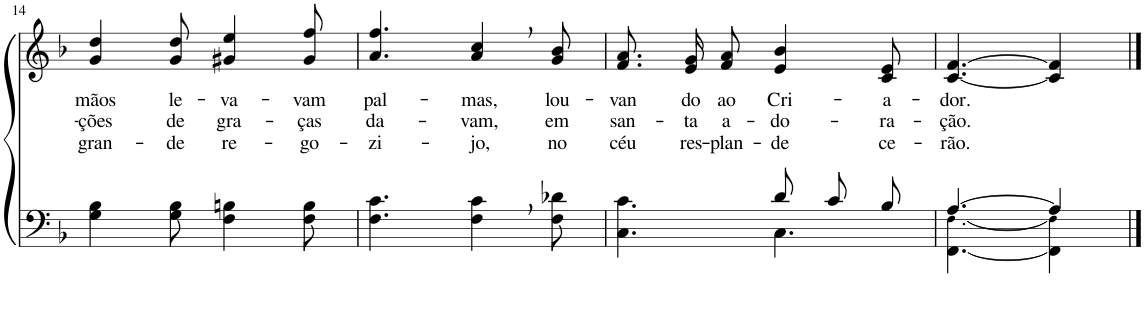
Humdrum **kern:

**kern	**kern	**text	**text	**text
*part2	*part1	*part1	*part1	*part1
*staff2	*staff1	*staff1	*staff1	*staff1
*I"Parte III e IV	*I"Parte I e II	*	*	*
!!LO:PB:g=z
*clefF4	*clefG2	*	*	*
*Trd1c2	*Trd1c2	*	*	*
*k[b-]	*k[b-]	*	*	*
*M6/8	*M6/8	*	*	*
=14	=14	=14	=14	=14
!	!	!LO:LY:b	!LO:LY:b	!LO:LY:b
4G\ 4B-\	4g/ 4dd/	mãos	-ções	gran-
!	!	!LO:LY:b	!LO:LY:b	!LO:LY:b
8G\ 8B-\	8g/ 8dd/	le-	de	-de
!	!	!LO:LY:b	!LO:LY:b	!LO:LY:b
4F\ 4Bn\	4g#X/ 4ee/	-va-	gra-	re-
!	!	!LO:LY:b	!LO:LY:b	!LO:LY:b
8F\ 8B\	8g#/ 8ff/	-vam	-ças	-go-
=15	=15	=15	=15	=15
!	!	!LO:LY:b	!LO:LY:b	!LO:LY:b
4.F\ 4.c\	4.a/ 4.ff/	pal-	da-	-zi-
!	!	!LO:LY:b	!LO:LY:b	!LO:LY:b
4F\, 4c\,	4a/, 4cc/,	-mas,	-vam,	-jo,
!	!	!LO:LY:b	!LO:LY:b	!LO:LY:b
8F\ 8d-X\	8g/ 8b-/	lou-	em	no
=16	=16	=16	=16	=16
*^	*	*	*	*
!	!	!	!LO:LY:b	!LO:LY:b	!LO:LY:b
4.ryy	4.C\ 4.c\	8.f/ 8.a/L	-van	san-	céu
!	!	!	!LO:LY:b	!LO:LY:b	!LO:LY:b
.	.	16e/ 16g/K	do	-ta	res-
!	!	!	!LO:LY:b	!LO:LY:b	!LO:LY:b
.	.	8f/ 8a/J	ao	a-	-plan-
!	!	!	!LO:LY:b	!LO:LY:b	!LO:LY:b
8d/L	4.C\	4e/ 4b-/	Cri-	-do-	-de
8c/	.	.	.	.	.
!	!	!	!LO:LY:b	!LO:LY:b	!LO:LY:b
8B-/J	.	8c/ 8e/	-a-	-ra-	ce-
=17	=17	=17	=17	=17	=17
!	!	!	!LO:LY:b	!LO:LY:b	!LO:LY:b
[4.A/	[4.FF\ [4.F!\	[4.c/ [4.f/	-dor.	-ção.	-rão.
4A/]	4FF\] 4F!\]	4c/] 4f/]	.	.	.
*v	*v	*	*	*	*
==	==	==	==	==
*-	*-	*-	*-	*-
